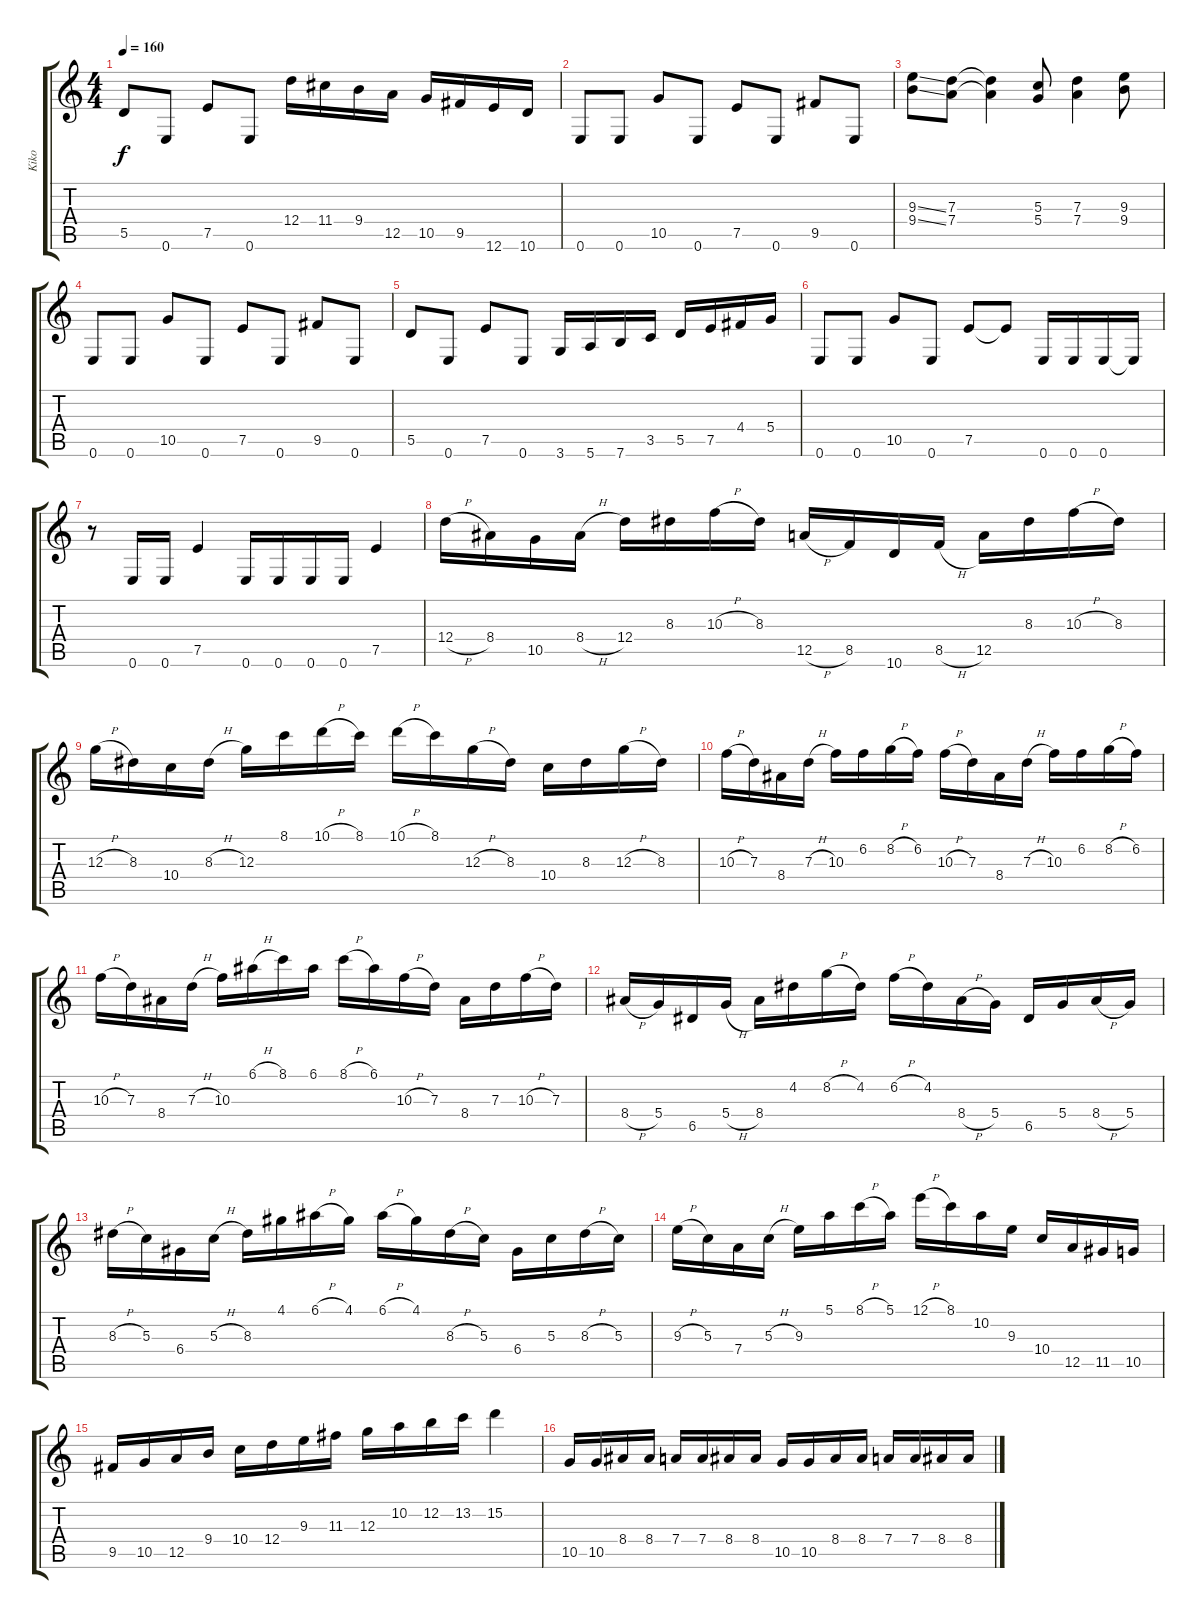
\track ("Kiko" "Kiko") {instrument distortionguitar}
\staff {score tabs}
\tuning (E4 B3 G3 D3 A2 E2) {hide}
\ts (4 4)
\tempo 160
\clef g2
\ks c
5.5.8{dy f} 0.6.8 7.5.8 0.6.8 12.4.16 11.4.16 9.4.16 12.5.16 10.5.16 9.5.16 12.6.16 10.6.16 |
0.6.8 0.6.8 10.5.8 0.6.8 7.5.8 0.6.8 9.5.8 0.6.8 |
(9.3{ss} 9.4{ss}).8 (7.3 7.4).8 (7.3{t} 7.4{t}).4 (5.3 5.4).8 (7.3 7.4).4 (9.3 9.4).8 |
0.6.8 0.6.8 10.5.8 0.6.8 7.5.8 0.6.8 9.5.8 0.6.8 |
5.5.8 0.6.8 7.5.8 0.6.8 3.6.16 5.6.16 7.6.16 3.5.16 5.5.16 7.5.16 4.4.16 5.4.16 |
0.6.8 0.6.8 10.5.8 0.6.8 7.5.8 7.5{t}.8 0.6.16 0.6.16 0.6.16 0.6{t}.16 |
r.8 0.6.16 0.6.16 7.5.4 0.6.16 0.6.16 0.6.16 0.6.16 7.5.4 |
12.4{h}.16{volume 16} 8.4.16 10.5.16 8.4{h}.16 12.4.16 8.3.16 10.3{h}.16 8.3.16 12.5{h}.16 8.5.16 10.6.16 8.5{h}.16 12.5.16 8.3.16 10.3{h}.16 8.3.16 |
12.3{h}.16 8.3.16 10.4.16 8.3{h}.16 12.3.16 8.1.16 10.1{h}.16 8.1.16 10.1{h}.16 8.1.16 12.3{h}.16 8.3.16 10.4.16 8.3.16 12.3{h}.16 8.3.16 |
10.3{h}.16 7.3.16 8.4.16 7.3{h}.16 10.3.16 6.2.16 8.2{h}.16 6.2.16 10.3{h}.16 7.3.16 8.4.16 7.3{h}.16 10.3.16 6.2.16 8.2{h}.16 6.2.16 |
10.3{h}.16 7.3.16 8.4.16 7.3{h}.16 10.3.16 6.1{h}.16 8.1.16 6.1.16 8.1{h}.16 6.1.16 10.3{h}.16 7.3.16 8.4.16 7.3.16 10.3{h}.16 7.3.16 |
8.4{h}.16 5.4.16 6.5.16 5.4{h}.16 8.4.16 4.2.16 8.2{h}.16 4.2.16 6.2{h}.16 4.2.16 8.4{h}.16 5.4.16 6.5.16 5.4.16 8.4{h}.16 5.4.16 |
8.3{h}.16 5.3.16 6.4.16 5.3{h}.16 8.3.16 4.1.16 6.1{h}.16 4.1.16 6.1{h}.16 4.1.16 8.3{h}.16 5.3.16 6.4.16 5.3.16 8.3{h}.16 5.3.16 |
9.3{h}.16 5.3.16 7.4.16 5.3{h}.16 9.3.16 5.1.16 8.1{h}.16 5.1.16 12.1{h}.16 8.1.16 10.2.16 9.3.16 10.4.16 12.5.16 11.5.16 10.5.16 |
9.5.16 10.5.16 12.5.16 9.4.16 10.4.16 12.4.16 9.3.16 11.3.16 12.3.16 10.2.16 12.2.16 13.2.16 15.2.4 |
10.5.16 10.5.16 8.4.16 8.4.16 7.4.16 7.4.16 8.4.16 8.4.16 10.5.16 10.5.16 8.4.16 8.4.16 7.4.16 7.4.16 8.4.16 8.4.16
